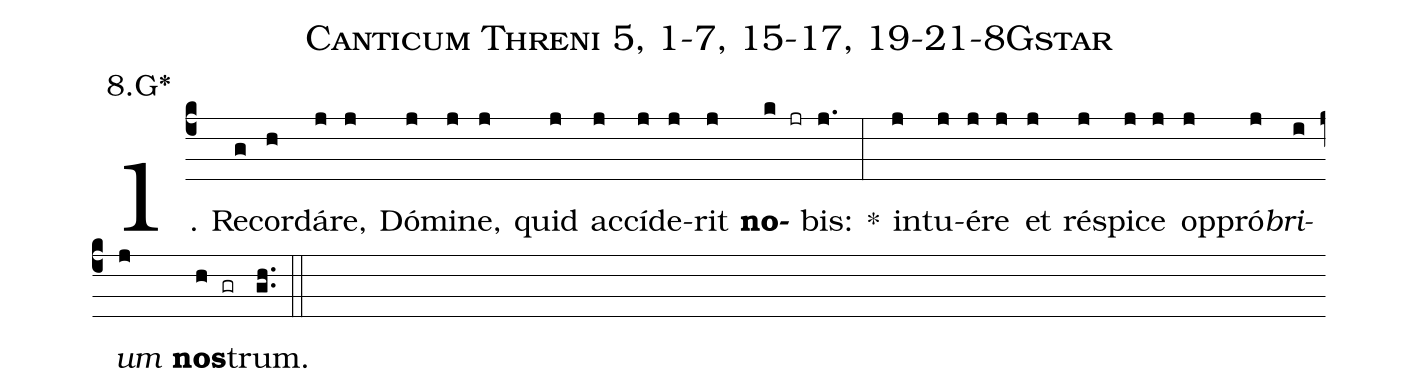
name: Canticum Threni 5, 1-7, 15-17, 19-21-8Gstar;
annotation: 8.G*;
%%
(c4)1. Re(g)cor(h)dá(j)re,(j) Dó(j)mi(j)ne,(j) quid(j) ac(j)cí(j)de(j)rit(j) <b>no</b>(k jr)bis:(j.) *(:) in(j)tu(j)é(j)re(j) et(j) ré(j)spi(j)ce(j) op(j)pró(j)<i>bri</i>(i)<i>um</i>(j) <b>nos</b>(h gr)trum.(gh..) (::)
